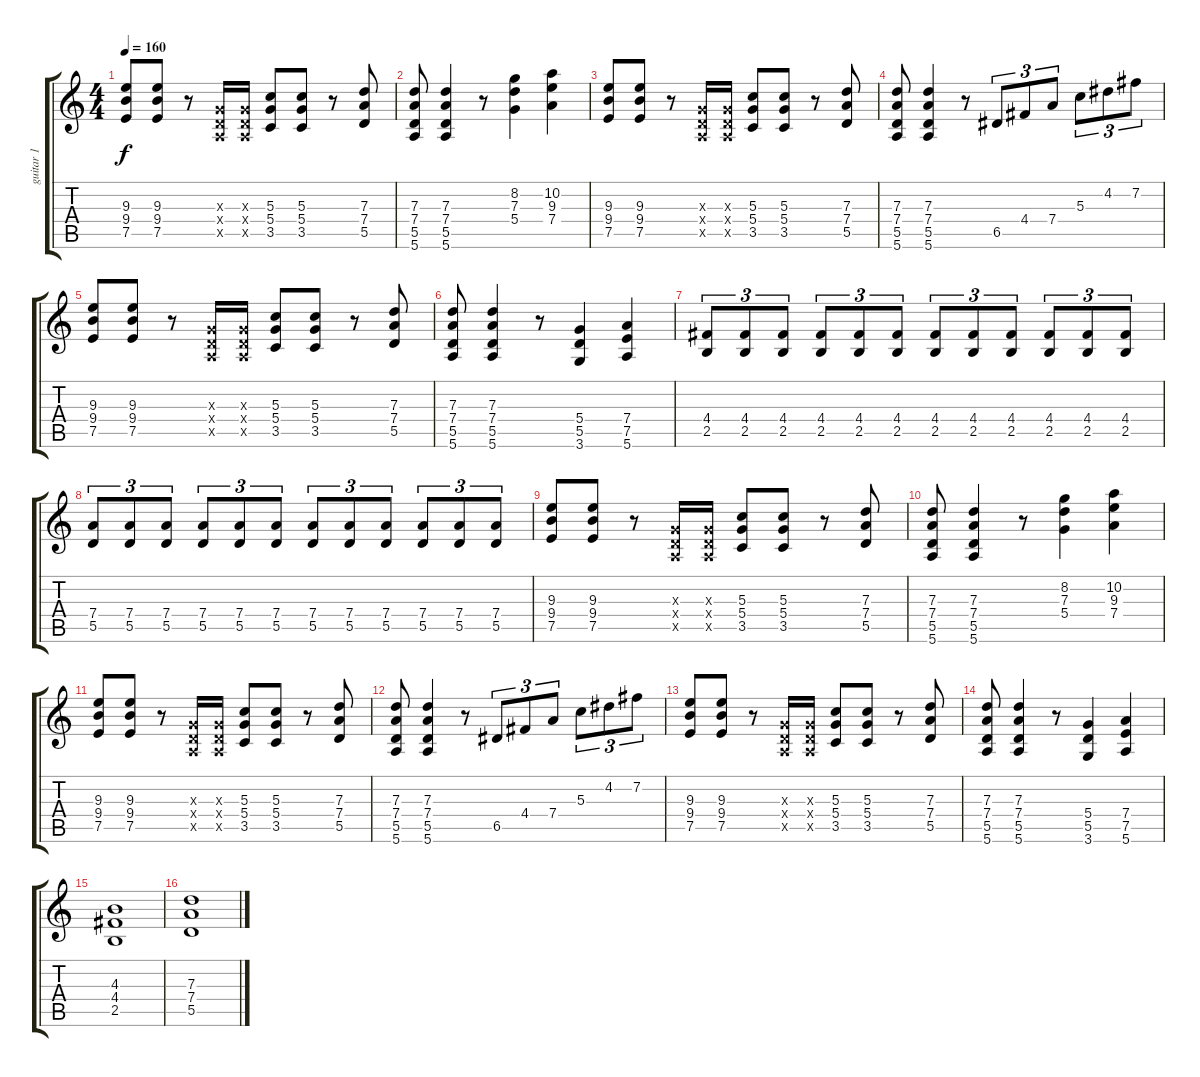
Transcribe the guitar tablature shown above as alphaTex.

\track ("guitar 1" "guitar 1") {instrument distortionguitar}
\staff {score tabs}
\tuning (E4 B3 G3 D3 A2 E2) {hide}
\ts (4 4)
\tempo 160
\clef g2
\ks c
(9.3 9.4 7.5).8{dy f} (9.3 9.4 7.5).8 r.8 (0.3{x} 0.4{x} 0.5{x}).16 (0.3{x} 0.4{x} 0.5{x}).16 (5.3 5.4 3.5).8 (5.3 5.4 3.5).8 r.8 (7.3 7.4 5.5).8 |
(7.3 7.4 5.5 5.6).8 (7.3 7.4 5.5 5.6).4 r.8 (8.2 7.3 5.4).4 (10.2 9.3 7.4).4 |
(9.3 9.4 7.5).8 (9.3 9.4 7.5).8 r.8 (0.3{x} 0.4{x} 0.5{x}).16 (0.3{x} 0.4{x} 0.5{x}).16 (5.3 5.4 3.5).8 (5.3 5.4 3.5).8 r.8 (7.3 7.4 5.5).8 |
(7.3 7.4 5.5 5.6).8 (7.3 7.4 5.5 5.6).4 r.8 6.5.8{tu (3 2)} 4.4.8{tu (3 2)} 7.4.8{tu (3 2)} 5.3.8{tu (3 2)} 4.2.8{tu (3 2)} 7.2.8{tu (3 2)} |
(9.3 9.4 7.5).8 (9.3 9.4 7.5).8 r.8 (0.3{x} 0.4{x} 0.5{x}).16 (0.3{x} 0.4{x} 0.5{x}).16 (5.3 5.4 3.5).8 (5.3 5.4 3.5).8 r.8 (7.3 7.4 5.5).8 |
(7.3 7.4 5.5 5.6).8 (7.3 7.4 5.5 5.6).4 r.8 (5.4 5.5 3.6).4 (7.4 7.5 5.6).4 |
(4.4 2.5).8{tu (3 2)} (4.4 2.5).8{tu (3 2)} (4.4 2.5).8{tu (3 2)} (4.4 2.5).8{tu (3 2)} (4.4 2.5).8{tu (3 2)} (4.4 2.5).8{tu (3 2)} (4.4 2.5).8{tu (3 2)} (4.4 2.5).8{tu (3 2)} (4.4 2.5).8{tu (3 2)} (4.4 2.5).8{tu (3 2)} (4.4 2.5).8{tu (3 2)} (4.4 2.5).8{tu (3 2)} |
(7.4 5.5).8{tu (3 2)} (7.4 5.5).8{tu (3 2)} (7.4 5.5).8{tu (3 2)} (7.4 5.5).8{tu (3 2)} (7.4 5.5).8{tu (3 2)} (7.4 5.5).8{tu (3 2)} (7.4 5.5).8{tu (3 2)} (7.4 5.5).8{tu (3 2)} (7.4 5.5).8{tu (3 2)} (7.4 5.5).8{tu (3 2)} (7.4 5.5).8{tu (3 2)} (7.4 5.5).8{tu (3 2)} |
(9.3 9.4 7.5).8 (9.3 9.4 7.5).8 r.8 (0.3{x} 0.4{x} 0.5{x}).16 (0.3{x} 0.4{x} 0.5{x}).16 (5.3 5.4 3.5).8 (5.3 5.4 3.5).8 r.8 (7.3 7.4 5.5).8 |
(7.3 7.4 5.5 5.6).8 (7.3 7.4 5.5 5.6).4 r.8 (8.2 7.3 5.4).4 (10.2 9.3 7.4).4 |
(9.3 9.4 7.5).8 (9.3 9.4 7.5).8 r.8 (0.3{x} 0.4{x} 0.5{x}).16 (0.3{x} 0.4{x} 0.5{x}).16 (5.3 5.4 3.5).8 (5.3 5.4 3.5).8 r.8 (7.3 7.4 5.5).8 |
(7.3 7.4 5.5 5.6).8 (7.3 7.4 5.5 5.6).4 r.8 6.5.8{tu (3 2)} 4.4.8{tu (3 2)} 7.4.8{tu (3 2)} 5.3.8{tu (3 2)} 4.2.8{tu (3 2)} 7.2.8{tu (3 2)} |
(9.3 9.4 7.5).8 (9.3 9.4 7.5).8 r.8 (0.3{x} 0.4{x} 0.5{x}).16 (0.3{x} 0.4{x} 0.5{x}).16 (5.3 5.4 3.5).8 (5.3 5.4 3.5).8 r.8 (7.3 7.4 5.5).8 |
(7.3 7.4 5.5 5.6).8 (7.3 7.4 5.5 5.6).4 r.8 (5.4 5.5 3.6).4 (7.4 7.5 5.6).4 |
(4.3 4.4 2.5).1 |
(7.3 7.4 5.5).1
